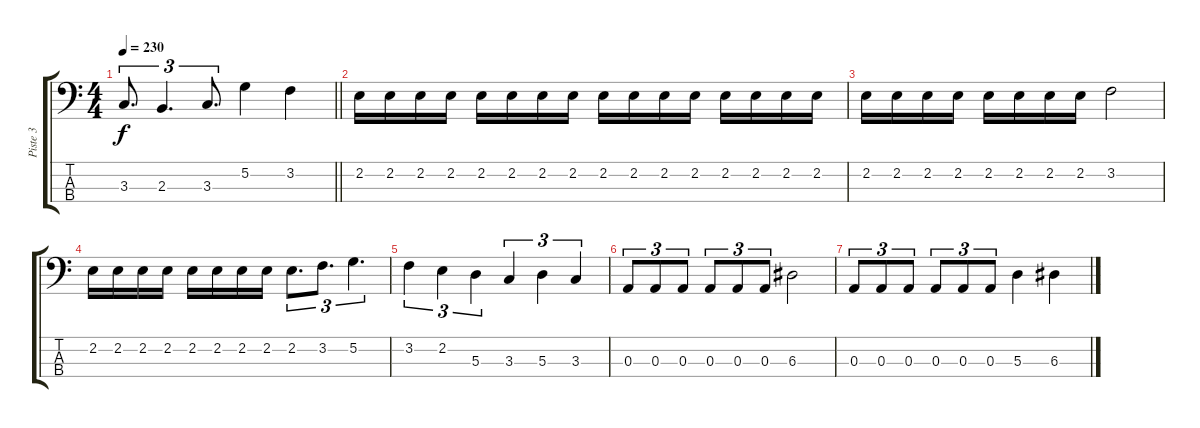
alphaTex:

\track ("Piste 3" "Piste 3") {instrument electricbasspick}
\staff {score tabs}
\tuning (G2 D2 A1 E1) {hide}
\ts (4 4)
\tempo 230
\clef f4
\barLineRight lightlight
\ks c
3.3.8{d tu (3 2) dy f} 2.3.4{d tu (3 2)} 3.3.8{d tu (3 2)} 5.2.4 3.2.4 |
2.2.16 2.2.16 2.2.16 2.2.16 2.2.16 2.2.16 2.2.16 2.2.16 2.2.16 2.2.16 2.2.16 2.2.16 2.2.16 2.2.16 2.2.16 2.2.16 |
2.2.16 2.2.16 2.2.16 2.2.16 2.2.16 2.2.16 2.2.16 2.2.16 3.2.2 |
2.2.16 2.2.16 2.2.16 2.2.16 2.2.16 2.2.16 2.2.16 2.2.16 2.2.8{d tu (3 2)} 3.2.8{d tu (3 2)} 5.2.4{d tu (3 2)} |
3.2.4{tu (3 2)} 2.2.4{tu (3 2)} 5.3.4{tu (3 2)} 3.3.4{tu (3 2)} 5.3.4{tu (3 2)} 3.3.4{tu (3 2)} |
0.3.8{tu (3 2)} 0.3.8{tu (3 2)} 0.3.8{tu (3 2)} 0.3.8{tu (3 2)} 0.3.8{tu (3 2)} 0.3.8{tu (3 2)} 6.3.2 |
0.3.8{tu (3 2)} 0.3.8{tu (3 2)} 0.3.8{tu (3 2)} 0.3.8{tu (3 2)} 0.3.8{tu (3 2)} 0.3.8{tu (3 2)} 5.3.4 6.3.4
